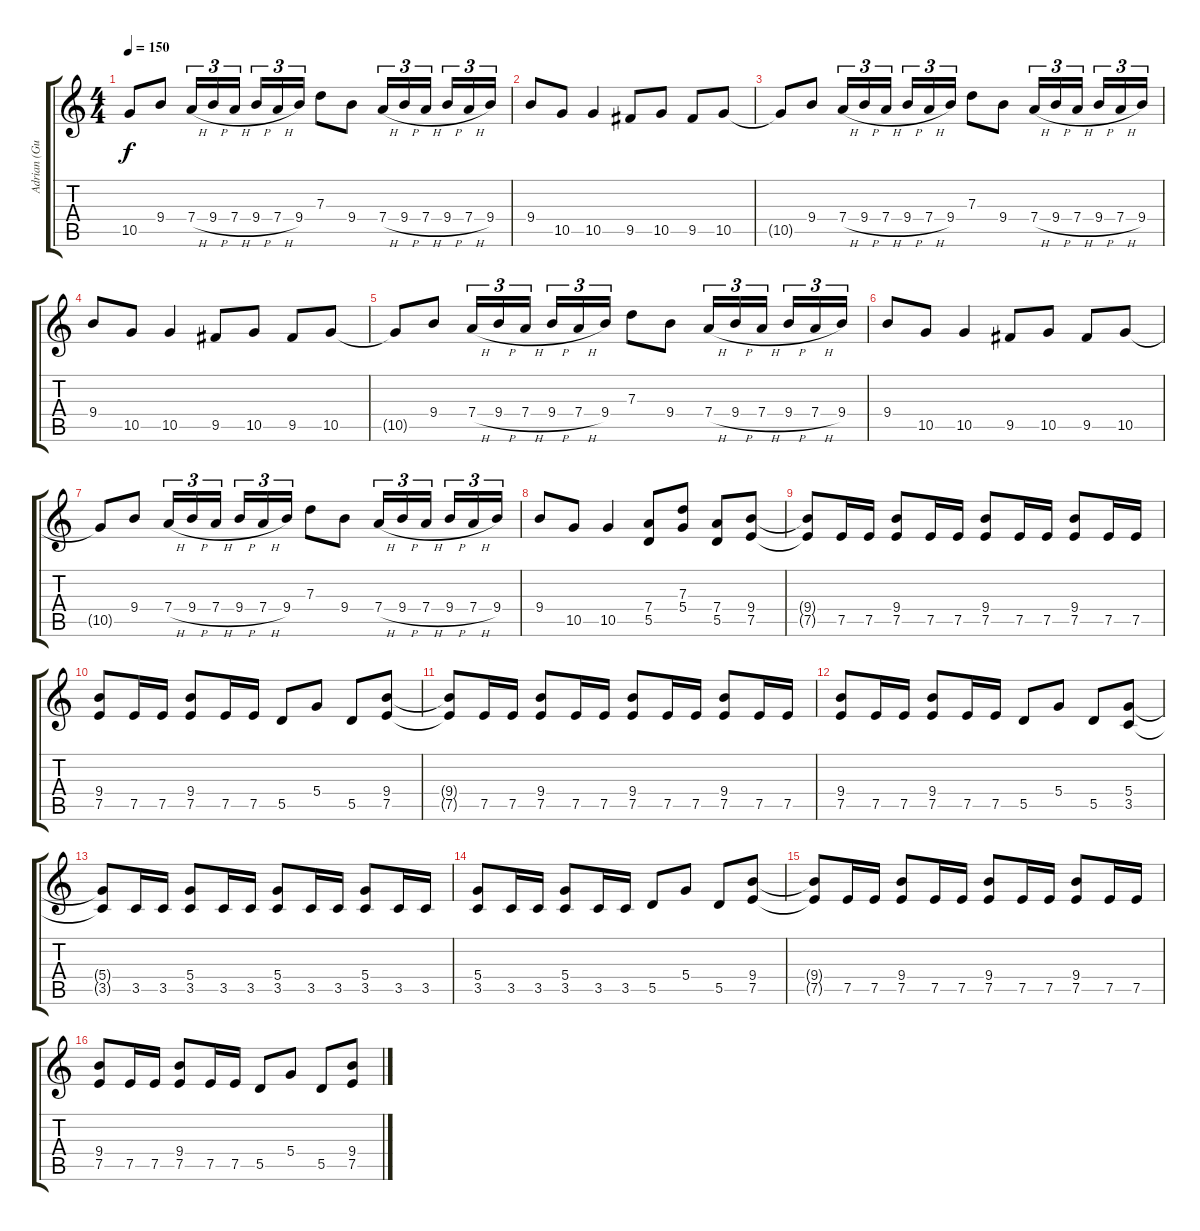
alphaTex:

\track ("Adrian (Guitar 2)" "Adrian (Gu") {instrument distortionguitar}
\staff {score tabs}
\tuning (E4 B3 G3 D3 A2 E2) {hide}
\ts (4 4)
\tempo 150
\clef g2
\ks c
10.5{t}.8{dy f} 9.4.8 7.4{h}.16{tu (3 2)} 9.4{h}.16{tu (3 2)} 7.4{h}.16{tu (3 2)} 9.4{h}.16{tu (3 2)} 7.4{h}.16{tu (3 2)} 9.4.16{tu (3 2)} 7.3.8 9.4.8 7.4{h}.16{tu (3 2)} 9.4{h}.16{tu (3 2)} 7.4{h}.16{tu (3 2)} 9.4{h}.16{tu (3 2)} 7.4{h}.16{tu (3 2)} 9.4.16{tu (3 2)} |
9.4.8 10.5.8 10.5.4 9.5.8 10.5.8 9.5.8 10.5.8 |
10.5{t}.8 9.4.8 7.4{h}.16{tu (3 2)} 9.4{h}.16{tu (3 2)} 7.4{h}.16{tu (3 2)} 9.4{h}.16{tu (3 2)} 7.4{h}.16{tu (3 2)} 9.4.16{tu (3 2)} 7.3.8 9.4.8 7.4{h}.16{tu (3 2)} 9.4{h}.16{tu (3 2)} 7.4{h}.16{tu (3 2)} 9.4{h}.16{tu (3 2)} 7.4{h}.16{tu (3 2)} 9.4.16{tu (3 2)} |
9.4.8 10.5.8 10.5.4 9.5.8 10.5.8 9.5.8 10.5.8 |
10.5{t}.8 9.4.8 7.4{h}.16{tu (3 2)} 9.4{h}.16{tu (3 2)} 7.4{h}.16{tu (3 2)} 9.4{h}.16{tu (3 2)} 7.4{h}.16{tu (3 2)} 9.4.16{tu (3 2)} 7.3.8 9.4.8 7.4{h}.16{tu (3 2)} 9.4{h}.16{tu (3 2)} 7.4{h}.16{tu (3 2)} 9.4{h}.16{tu (3 2)} 7.4{h}.16{tu (3 2)} 9.4.16{tu (3 2)} |
9.4.8 10.5.8 10.5.4 9.5.8 10.5.8 9.5.8 10.5.8 |
10.5{t}.8 9.4.8 7.4{h}.16{tu (3 2)} 9.4{h}.16{tu (3 2)} 7.4{h}.16{tu (3 2)} 9.4{h}.16{tu (3 2)} 7.4{h}.16{tu (3 2)} 9.4.16{tu (3 2)} 7.3.8 9.4.8 7.4{h}.16{tu (3 2)} 9.4{h}.16{tu (3 2)} 7.4{h}.16{tu (3 2)} 9.4{h}.16{tu (3 2)} 7.4{h}.16{tu (3 2)} 9.4.16{tu (3 2)} |
9.4.8 10.5.8 10.5.4 (7.4 5.5).8 (7.3 5.4).8 (7.4 5.5).8 (9.4 7.5).8 |
(9.4{t} 7.5{t}).8 7.5.16 7.5.16 (9.4 7.5).8 7.5.16 7.5.16 (9.4 7.5).8 7.5.16 7.5.16 (9.4 7.5).8 7.5.16 7.5.16 |
(9.4 7.5).8 7.5.16 7.5.16 (9.4 7.5).8 7.5.16 7.5.16 5.5.8 5.4.8 5.5.8 (9.4 7.5).8 |
(9.4{t} 7.5{t}).8 7.5.16 7.5.16 (9.4 7.5).8 7.5.16 7.5.16 (9.4 7.5).8 7.5.16 7.5.16 (9.4 7.5).8 7.5.16 7.5.16 |
(9.4 7.5).8 7.5.16 7.5.16 (9.4 7.5).8 7.5.16 7.5.16 5.5.8 5.4.8 5.5.8 (5.4 3.5).8 |
(5.4{t} 3.5{t}).8 3.5.16 3.5.16 (5.4 3.5).8 3.5.16 3.5.16 (5.4 3.5).8 3.5.16 3.5.16 (5.4 3.5).8 3.5.16 3.5.16 |
(5.4 3.5).8 3.5.16 3.5.16 (5.4 3.5).8 3.5.16 3.5.16 5.5.8 5.4.8 5.5.8 (9.4 7.5).8 |
(9.4{t} 7.5{t}).8 7.5.16 7.5.16 (9.4 7.5).8 7.5.16 7.5.16 (9.4 7.5).8 7.5.16 7.5.16 (9.4 7.5).8 7.5.16 7.5.16 |
(9.4 7.5).8 7.5.16 7.5.16 (9.4 7.5).8 7.5.16 7.5.16 5.5.8 5.4.8 5.5.8 (9.4 7.5).8
